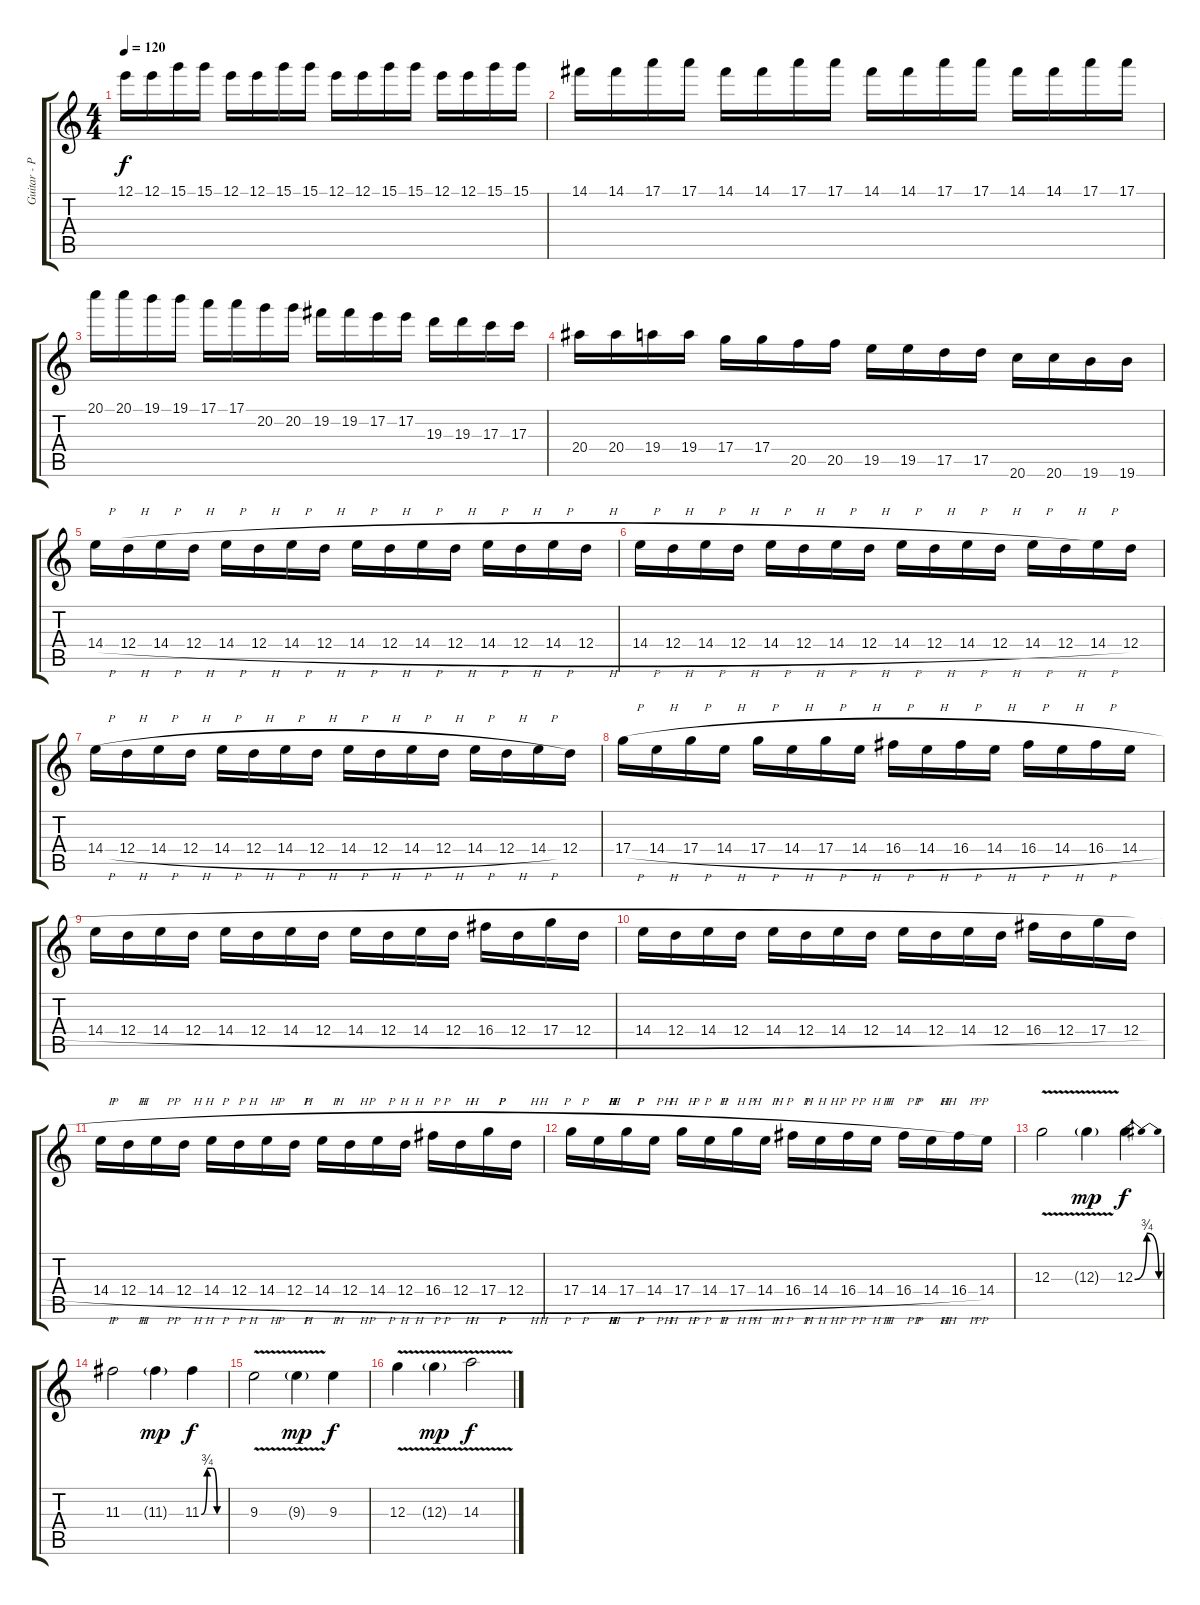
\track ("Guitar - Peter" "Guitar - P") {instrument distortionguitar}
\staff {score tabs}
\tuning (E4 B3 G3 D3 A2 E2) {hide}
\ts (4 4)
\tempo 120
\clef g2
\ks c
12.1.16{dy f} 12.1.16 15.1.16 15.1.16 12.1.16 12.1.16 15.1.16 15.1.16 12.1.16 12.1.16 15.1.16 15.1.16 12.1.16 12.1.16 15.1.16 15.1.16 |
14.1.16 14.1.16 17.1.16 17.1.16 14.1.16 14.1.16 17.1.16 17.1.16 14.1.16 14.1.16 17.1.16 17.1.16 14.1.16 14.1.16 17.1.16 17.1.16 |
20.1.16 20.1.16 19.1.16 19.1.16 17.1.16 17.1.16 20.2.16 20.2.16 19.2.16 19.2.16 17.2.16 17.2.16 19.3.16 19.3.16 17.3.16 17.3.16 |
20.4.16 20.4.16 19.4.16 19.4.16 17.4.16 17.4.16 20.5.16 20.5.16 19.5.16 19.5.16 17.5.16 17.5.16 20.6.16 20.6.16 19.6.16 19.6.16 |
14.4{h}.16 12.4{h}.16 14.4{h}.16 12.4{h}.16 14.4{h}.16 12.4{h}.16 14.4{h}.16 12.4{h}.16 14.4{h}.16 12.4{h}.16 14.4{h}.16 12.4{h}.16 14.4{h}.16 12.4{h}.16 14.4{h}.16 12.4{h}.16 |
14.4{h}.16 12.4{h}.16 14.4{h}.16 12.4{h}.16 14.4{h}.16 12.4{h}.16 14.4{h}.16 12.4{h}.16 14.4{h}.16 12.4{h}.16 14.4{h}.16 12.4{h}.16 14.4{h}.16 12.4{h}.16 14.4{h}.16 12.4.16 |
14.4{h}.16 12.4{h}.16 14.4{h}.16 12.4{h}.16 14.4{h}.16 12.4{h}.16 14.4{h}.16 12.4{h}.16 14.4{h}.16 12.4{h}.16 14.4{h}.16 12.4{h}.16 14.4{h}.16 12.4{h}.16 14.4{h}.16 12.4.16 |
17.4{h}.16 14.4{h}.16 17.4{h}.16 14.4{h}.16 17.4{h}.16 14.4{h}.16 17.4{h}.16 14.4{h}.16 16.4{h}.16 14.4{h}.16 16.4{h}.16 14.4{h}.16 16.4{h}.16 14.4{h}.16 16.4{h}.16 14.4{h}.16 |
14.4{h}.16 12.4{h}.16 14.4{h}.16 12.4{h}.16 14.4{h}.16 12.4{h}.16 14.4{h}.16 12.4{h}.16 14.4{h}.16 12.4{h}.16 14.4{h}.16 12.4{h}.16 16.4{h}.16 12.4{h}.16 17.4{h}.16 12.4{h}.16 |
14.4{h}.16 12.4{h}.16 14.4{h}.16 12.4{h}.16 14.4{h}.16 12.4{h}.16 14.4{h}.16 12.4{h}.16 14.4{h}.16 12.4{h}.16 14.4{h}.16 12.4{h}.16 16.4{h}.16 12.4{h}.16 17.4{h}.16 12.4{h}.16 |
14.4{h}.16 12.4{h}.16 14.4{h}.16 12.4{h}.16 14.4{h}.16 12.4{h}.16 14.4{h}.16 12.4{h}.16 14.4{h}.16 12.4{h}.16 14.4{h}.16 12.4{h}.16 16.4{h}.16 12.4{h}.16 17.4{h}.16 12.4{h}.16 |
17.4{h}.16 14.4{h}.16 17.4{h}.16 14.4{h}.16 17.4{h}.16 14.4{h}.16 17.4{h}.16 14.4{h}.16 16.4{h}.16 14.4{h}.16 16.4{h}.16 14.4{h}.16 16.4{h}.16 14.4{h}.16 16.4{h}.16 14.4.16 |
12.3{v}.2 12.3{v g}.4{dy mp} 12.3{be (bendrelease 0 0 15 3 34 3 60 0)}.4{dy f} |
11.3.2 11.3{g}.4{dy mp} 11.3{be (custom 0 0 15 3 29 3 41 0 60 0)}.4{dy f} |
9.3{v}.2 9.3{v g}.4{dy mp} 9.3.4{dy f} |
12.3{v}.4 12.3{v g}.4{dy mp} 14.3{v}.2{dy f}
